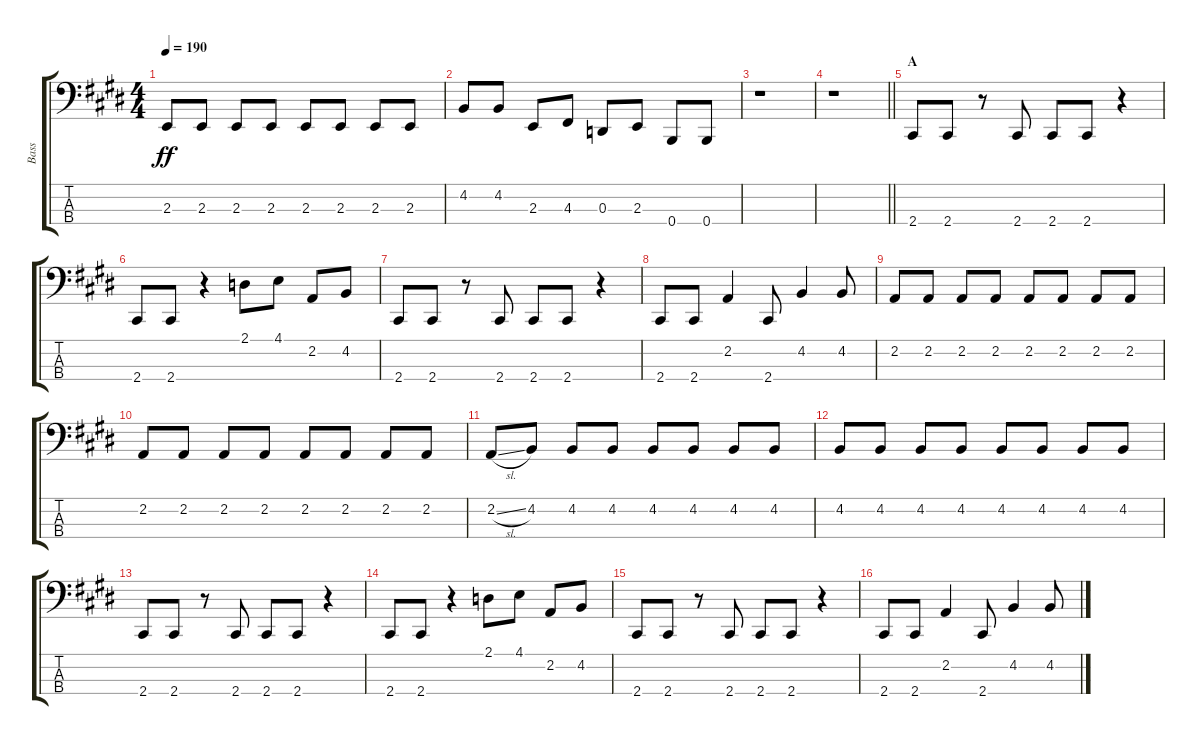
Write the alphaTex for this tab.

\track ("Bass" "Bass") {instrument electricbasspick}
\staff {score tabs}
\tuning (C2 G1 D1 B0) {hide}
\ts (4 4)
\tempo 190
\clef f4
\ks e
2.3.8{dy ff} 2.3.8 2.3.8 2.3.8 2.3.8 2.3.8 2.3.8 2.3.8 |
4.2.8 4.2.8 2.3.8 4.3.8 0.3.8 2.3.8 0.4.8 0.4.8 |
r.1 |
\barLineRight lightlight
r.1 |
\section ("" "A")
2.4.8 2.4.8 r.8 2.4.8 2.4.8 2.4.8 r.4 |
2.4.8 2.4.8 r.4 2.1.8 4.1.8 2.2.8 4.2.8 |
2.4.8 2.4.8 r.8 2.4.8 2.4.8 2.4.8 r.4 |
2.4.8 2.4.8 2.2.4 2.4.8 4.2.4 4.2.8 |
2.2.8 2.2.8 2.2.8 2.2.8 2.2.8 2.2.8 2.2.8 2.2.8 |
2.2.8 2.2.8 2.2.8 2.2.8 2.2.8 2.2.8 2.2.8 2.2.8 |
2.2{sl}.8 4.2.8 4.2.8 4.2.8 4.2.8 4.2.8 4.2.8 4.2.8 |
4.2.8 4.2.8 4.2.8 4.2.8 4.2.8 4.2.8 4.2.8 4.2.8 |
2.4.8 2.4.8 r.8 2.4.8 2.4.8 2.4.8 r.4 |
2.4.8 2.4.8 r.4 2.1.8 4.1.8 2.2.8 4.2.8 |
2.4.8 2.4.8 r.8 2.4.8 2.4.8 2.4.8 r.4 |
2.4.8 2.4.8 2.2.4 2.4.8 4.2.4 4.2.8
